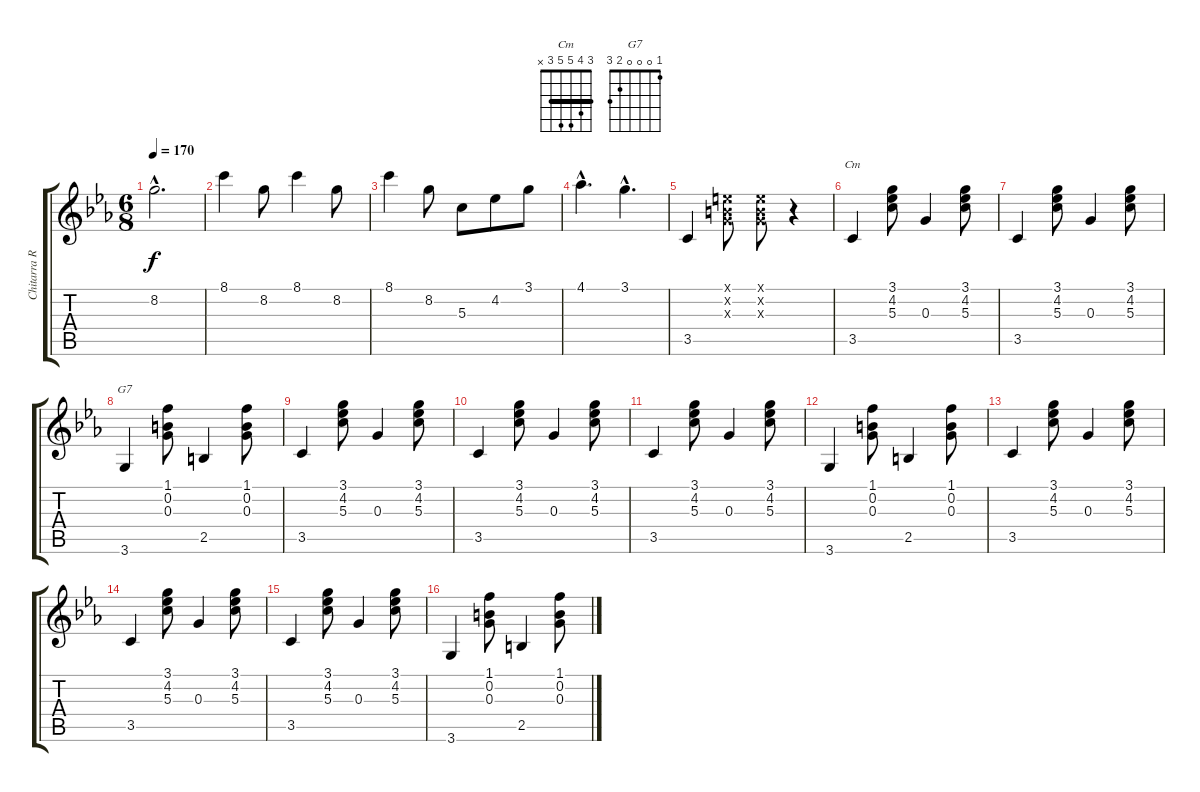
\track ("Chitarra Ritmica" "Chitarra R") {instrument acousticguitarnylon}
\staff {score tabs}
\tuning (E4 B3 G3 D3 A2 E2) {hide}
\chord ("Cm" 3 4 5 5 3 x) {barre 3}
\chord ("G7" 1 0 0 0 2 3)
\ts (6 8)
\tempo 170
\clef g2
\ks eb
8.2{hac}.2{d dy f} |
8.1.4 8.2.8 8.1.4 8.2.8 |
8.1.4 8.2.8 5.3.8 4.2.8 3.1.8 |
4.1{hac}.4{d} 3.1{hac}.4{d} |
3.5.4 (0.1{x} 0.2{x} 0.3{x}).8 (0.1{x} 0.2{x} 0.3{x}).8 r.4 |
3.5.4{ch "Cm"} (3.1 4.2 5.3).8 0.3.4 (3.1 4.2 5.3).8 |
3.5.4 (3.1 4.2 5.3).8 0.3.4 (3.1 4.2 5.3).8 |
3.6.4{ch "G7"} (1.1 0.2 0.3).8 2.5.4 (1.1 0.2 0.3).8 |
3.5.4 (3.1 4.2 5.3).8 0.3.4 (3.1 4.2 5.3).8 |
3.5.4 (3.1 4.2 5.3).8 0.3.4 (3.1 4.2 5.3).8 |
3.5.4 (3.1 4.2 5.3).8 0.3.4 (3.1 4.2 5.3).8 |
3.6.4 (1.1 0.2 0.3).8 2.5.4 (1.1 0.2 0.3).8 |
3.5.4 (3.1 4.2 5.3).8 0.3.4 (3.1 4.2 5.3).8 |
3.5.4 (3.1 4.2 5.3).8 0.3.4 (3.1 4.2 5.3).8 |
3.5.4 (3.1 4.2 5.3).8 0.3.4 (3.1 4.2 5.3).8 |
3.6.4 (1.1 0.2 0.3).8 2.5.4 (1.1 0.2 0.3).8
